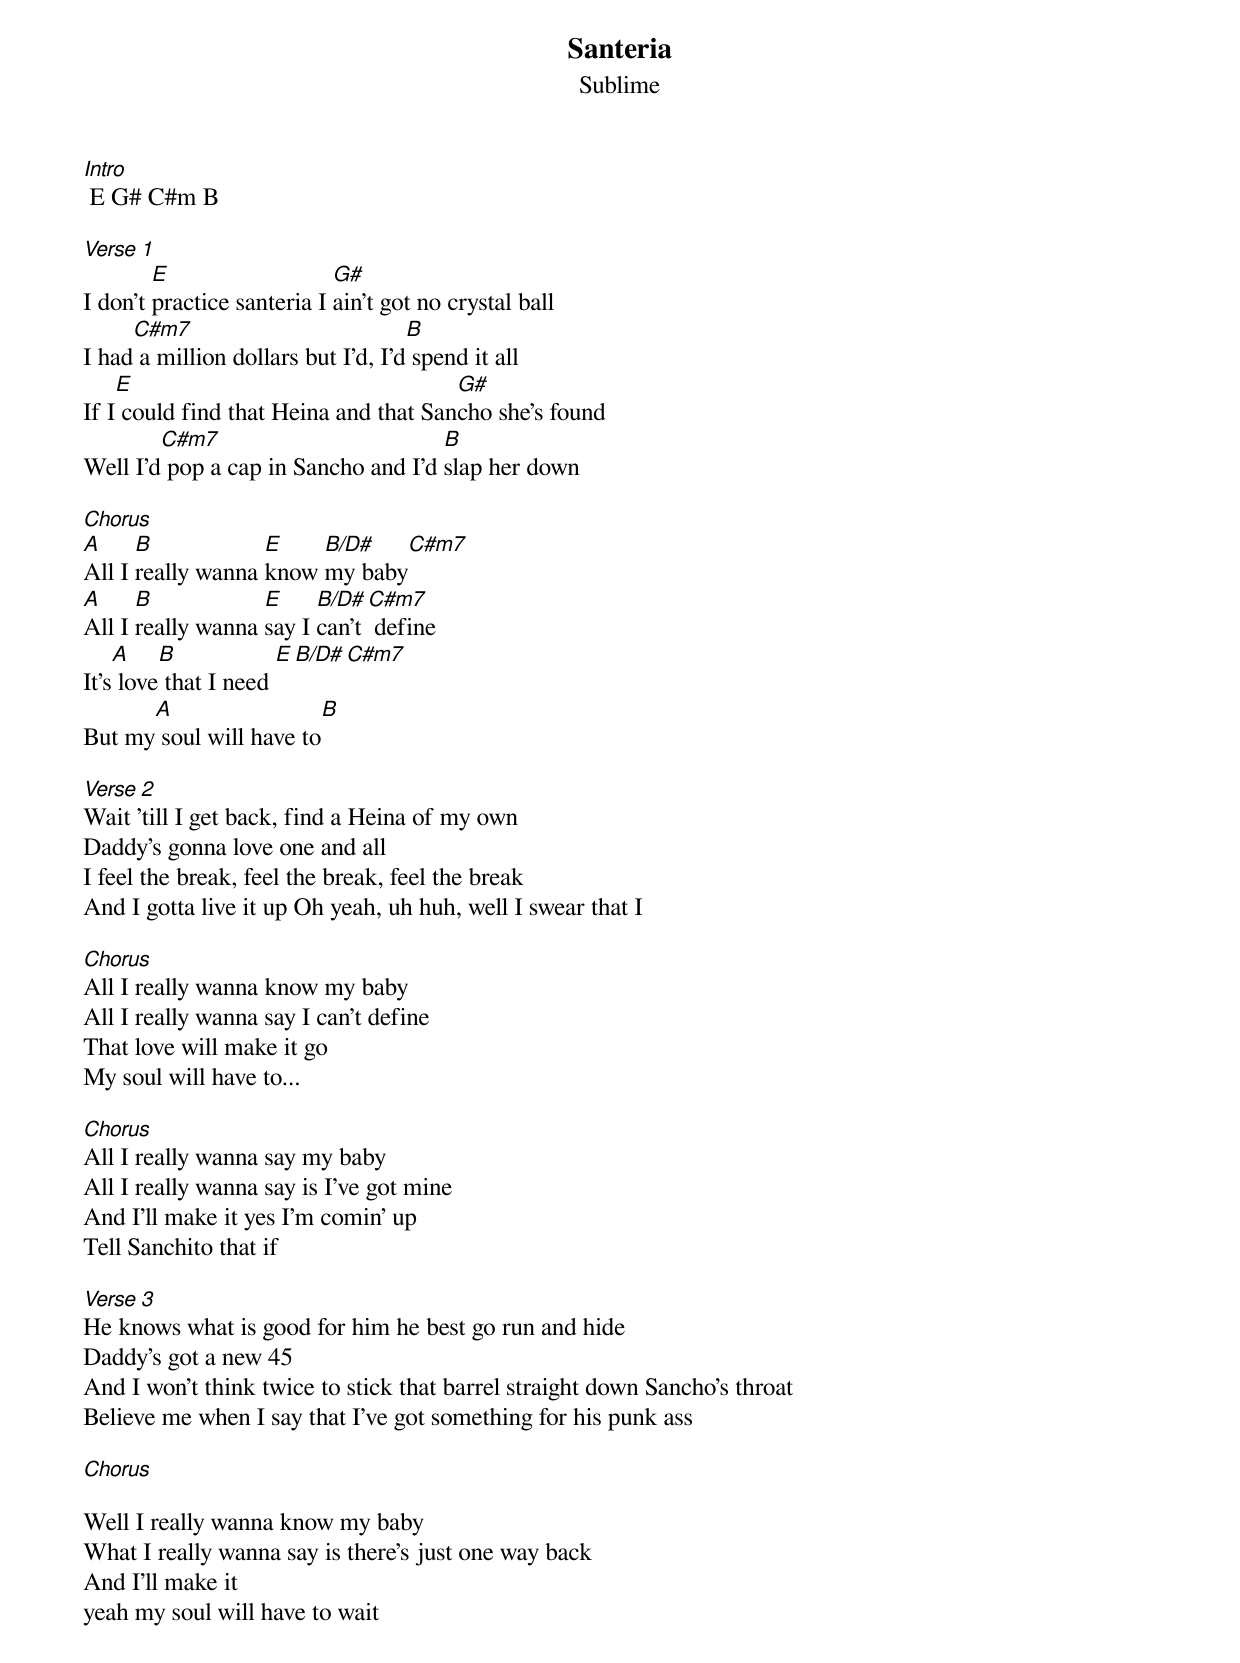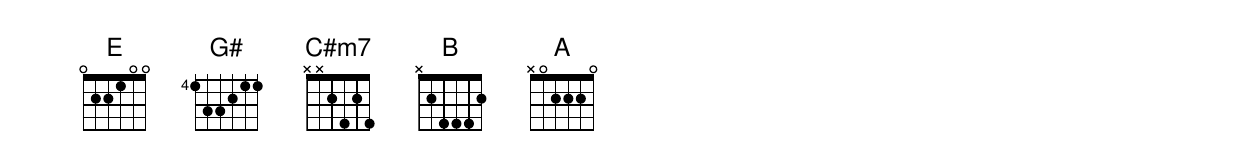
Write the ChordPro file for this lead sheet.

{title:Santeria}
{subtitle: Sublime}
[Intro] E G# C#m B
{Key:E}

[Verse 1]
I don't [E]practice santeria I [G#]ain't got no crystal ball
I had[C#m7] a million dollars but I'd, I'd[B] spend it all
If I[E] could find that Heina and that San[G#]cho she's found
Well I'd[C#m7] pop a cap in Sancho and I'd [B]slap her down

[Chorus]
[A]All I [B]really wanna [E]know [B/D#]my baby[C#m7]
[A]All I [B]really wanna [E]say I [B/D#]can't[C#m7] define
It's[A] love[B] that I need [E][B/D#][C#m7]
But my[A] soul will have to[B]

[Verse 2]
Wait 'till I get back, find a Heina of my own
Daddy's gonna love one and all
I feel the break, feel the break, feel the break
And I gotta live it up Oh yeah, uh huh, well I swear that I

[Chorus]
All I really wanna know my baby
All I really wanna say I can't define
That love will make it go
My soul will have to...

[Chorus]
All I really wanna say my baby
All I really wanna say is I've got mine
And I'll make it yes I'm comin' up
Tell Sanchito that if

[Verse 3]
He knows what is good for him he best go run and hide
Daddy's got a new 45
And I won't think twice to stick that barrel straight down Sancho's throat
Believe me when I say that I've got something for his punk ass

[Chorus]

Well I really wanna know my baby
What I really wanna say is there's just one way back
And I'll make it
yeah my soul will have to wait
